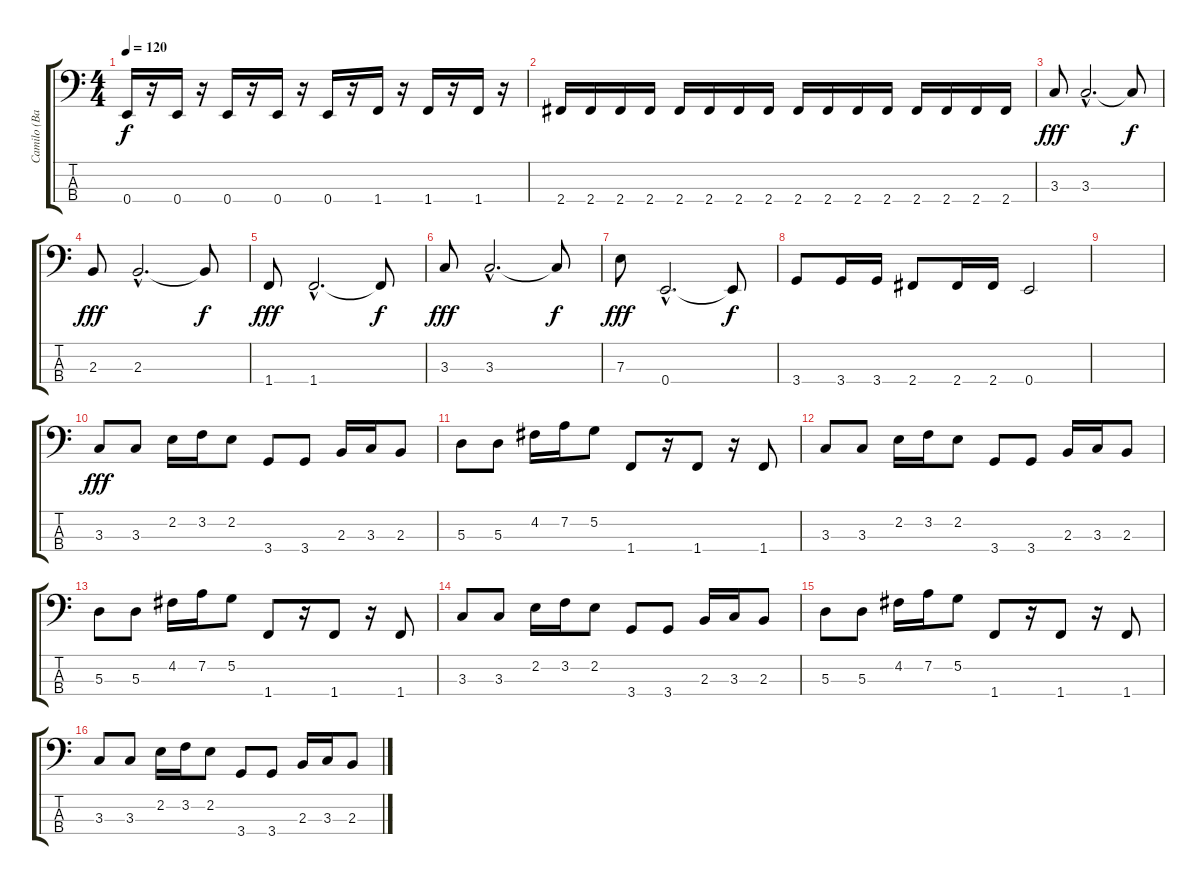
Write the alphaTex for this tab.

\track ("Camilo (Bass-Guitar)" "Camilo (Ba") {instrument electricbassfinger}
\staff {score tabs}
\tuning (G2 D2 A1 E1) {hide}
\ts (4 4)
\tempo 120
\clef f4
\ks c
0.4.16{dy f} r.16 0.4.16 r.16 0.4.16 r.16 0.4.16 r.16 0.4.16 r.16 1.4.16 r.16 1.4.16 r.16 1.4.16 r.16 |
2.4.16 2.4.16 2.4.16 2.4.16 2.4.16 2.4.16 2.4.16 2.4.16 2.4.16 2.4.16 2.4.16 2.4.16 2.4.16 2.4.16 2.4.16 2.4.16 |
3.3.8{dy fff volume 16} 3.3{hac}.2{d} 3.3{t}.8{dy f} |
2.3.8{dy fff} 2.3{hac}.2{d} 2.3{t}.8{dy f} |
1.4.8{dy fff} 1.4{hac}.2{d} 1.4{t}.8{dy f} |
3.3.8{dy fff} 3.3{hac}.2{d} 3.3{t}.8{dy f} |
7.3.8{dy fff} 0.4{hac}.2{d} 0.4{t}.8{dy f} |
3.4.8 3.4.16 3.4.16 2.4.8 2.4.16 2.4.16 0.4.2 |
|
3.3.8{dy fff} 3.3.8 2.2.16 3.2.16 2.2.8 3.4.8 3.4.8 2.3.16 3.3.16 2.3.8 |
5.3.8 5.3.8 4.2.16 7.2.16 5.2.8 1.4.8 r.16 1.4.8 r.16 1.4.8 |
3.3.8 3.3.8 2.2.16 3.2.16 2.2.8 3.4.8 3.4.8 2.3.16 3.3.16 2.3.8 |
5.3.8 5.3.8 4.2.16 7.2.16 5.2.8 1.4.8 r.16 1.4.8 r.16 1.4.8 |
3.3.8 3.3.8 2.2.16 3.2.16 2.2.8 3.4.8 3.4.8 2.3.16 3.3.16 2.3.8 |
5.3.8 5.3.8 4.2.16 7.2.16 5.2.8 1.4.8 r.16 1.4.8 r.16 1.4.8 |
3.3.8 3.3.8 2.2.16 3.2.16 2.2.8 3.4.8 3.4.8 2.3.16 3.3.16 2.3.8
